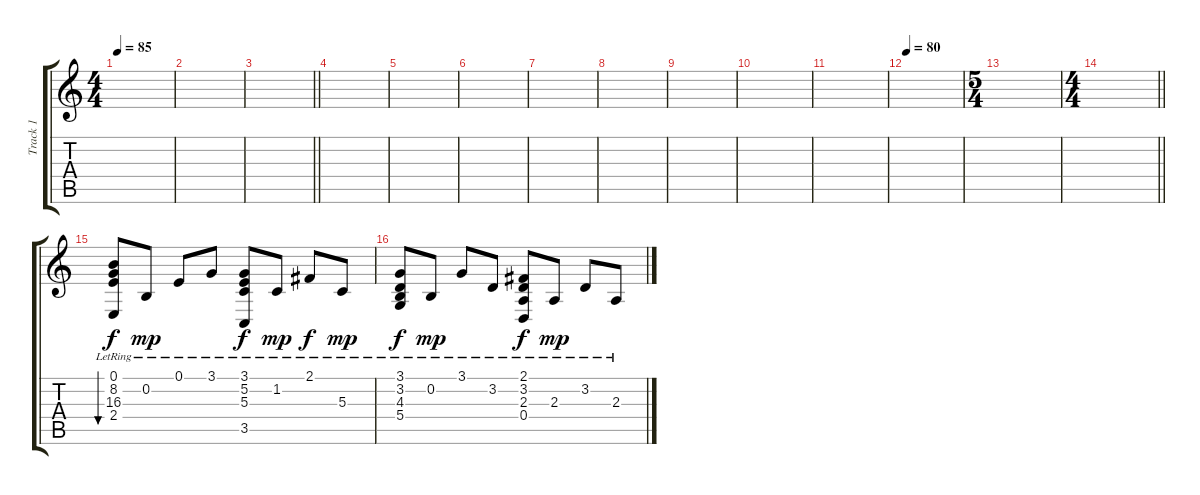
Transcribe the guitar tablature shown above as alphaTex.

\track ("Track 1" "Track 1") {instrument acousticgrandpiano}
\staff {score tabs}
\tuning (E4 B3 G3 D3 A2 E2) {hide}
\ts (4 4)
\tempo 85
\clef g2
\ks c
|
|
\barLineRight lightlight
|
|
|
|
|
|
|
|
|
\tempo 80
|
\ts (5 4)
|
\ts (4 4)
\barLineRight lightlight
|
(0.1{lr} 8.2{lr} 16.3{lr} 2.4{lr}).8{bu 120} 0.2{lr}.8{dy mp} 0.1{lr}.8 3.1{lr}.8 (3.1{lr} 5.2 5.3 3.5{lr}).8{dy f} 1.2{lr}.8{dy mp} 2.1{lr}.8{dy f} 5.3{lr}.8{dy mp} |
(3.1{lr} 3.2{lr} 4.3{lr} 5.4{lr}).8{dy f} 0.2{lr}.8{dy mp} 3.1{lr}.8 3.2{lr}.8 (2.1{lr} 3.2{lr} 2.3{lr} 0.4{lr}).8{dy f} 2.3{lr}.8{dy mp} 3.2{lr}.8 2.3{lr}.8
